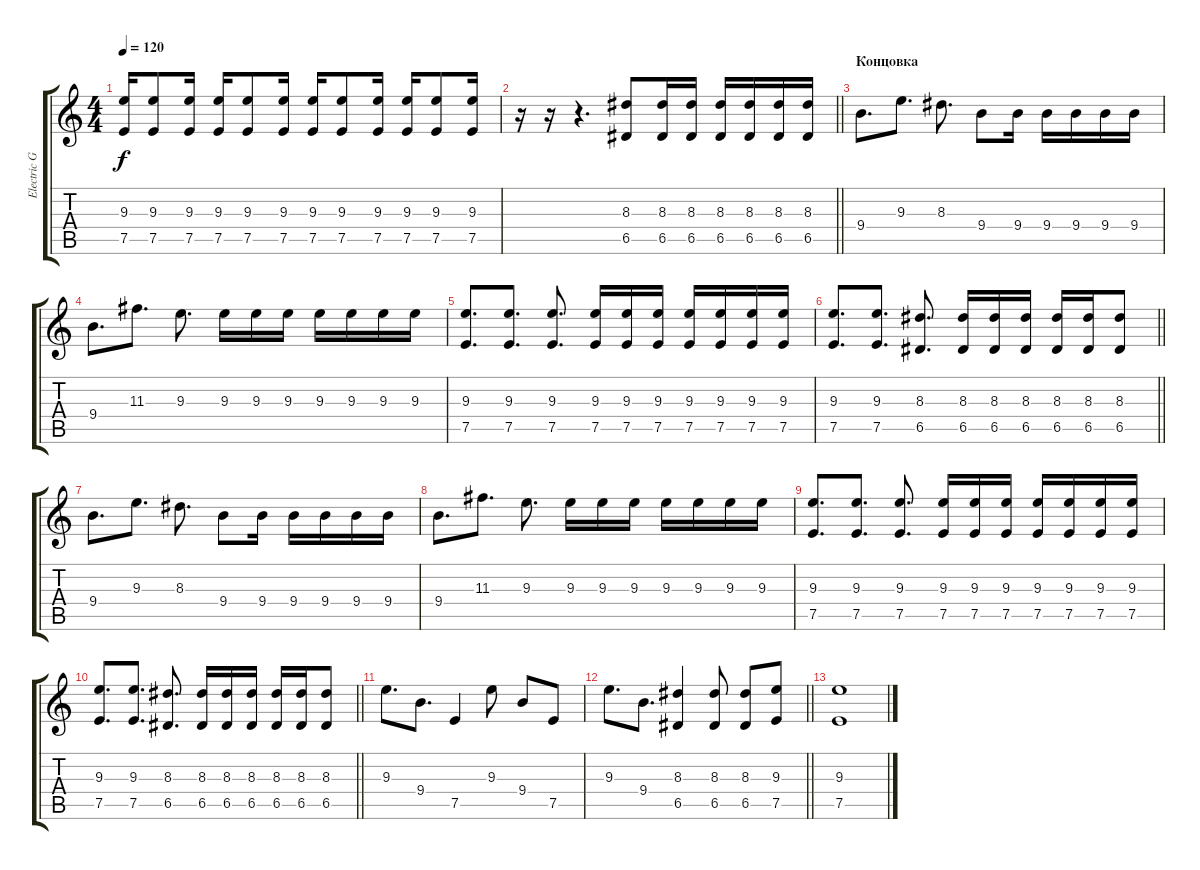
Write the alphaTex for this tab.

\track ("Electric Guitar" "Electric G") {instrument distortionguitar}
\staff {score tabs}
\tuning (E4 B3 G3 D3 A2 E2) {hide}
\ts (4 4)
\tempo 120
\clef g2
\ks c
(9.3 7.5).16{dy f} (9.3 7.5).8 (9.3 7.5).16 (9.3 7.5).16 (9.3 7.5).8 (9.3 7.5).16 (9.3 7.5).16 (9.3 7.5).8 (9.3 7.5).16 (9.3 7.5).16 (9.3 7.5).8 (9.3 7.5).16 |
\barLineRight lightlight
r.16 r.16 r.4{d} (8.3 6.5).8 (8.3 6.5).16 (8.3 6.5).16 (8.3 6.5).16 (8.3 6.5).16 (8.3 6.5).16 (8.3 6.5).16 |
\section ("" "Концовка")
9.4.8{d} 9.3.8{d} 8.3.8{d} 9.4.8 9.4.16 9.4.16 9.4.16 9.4.16 9.4.16 |
9.4.8{d} 11.3.8{d} 9.3.8{d} 9.3.16 9.3.16 9.3.16 9.3.16 9.3.16 9.3.16 9.3.16 |
(9.3 7.5).8{d} (9.3 7.5).8{d} (9.3 7.5).8{d} (9.3 7.5).16 (9.3 7.5).16 (9.3 7.5).16 (9.3 7.5).16 (9.3 7.5).16 (9.3 7.5).16 (9.3 7.5).16 |
\barLineRight lightlight
(9.3 7.5).8{d} (9.3 7.5).8{d} (8.3 6.5).8{d} (8.3 6.5).16 (8.3 6.5).16 (8.3 6.5).16 (8.3 6.5).16 (8.3 6.5).16 (8.3 6.5).8 |
9.4.8{d} 9.3.8{d} 8.3.8{d} 9.4.8 9.4.16 9.4.16 9.4.16 9.4.16 9.4.16 |
9.4.8{d} 11.3.8{d} 9.3.8{d} 9.3.16 9.3.16 9.3.16 9.3.16 9.3.16 9.3.16 9.3.16 |
(9.3 7.5).8{d} (9.3 7.5).8{d} (9.3 7.5).8{d} (9.3 7.5).16 (9.3 7.5).16 (9.3 7.5).16 (9.3 7.5).16 (9.3 7.5).16 (9.3 7.5).16 (9.3 7.5).16 |
\barLineRight lightlight
(9.3 7.5).8{d} (9.3 7.5).8{d} (8.3 6.5).8{d} (8.3 6.5).16 (8.3 6.5).16 (8.3 6.5).16 (8.3 6.5).16 (8.3 6.5).16 (8.3 6.5).8 |
9.3.8{d} 9.4.8{d} 7.5.4 9.3.8 9.4.8 7.5.8 |
\barLineRight lightlight
9.3.8{d} 9.4.8{d} (8.3 6.5).4 (8.3 6.5).8 (8.3 6.5).8 (9.3 7.5).8 |
(9.3 7.5).1
